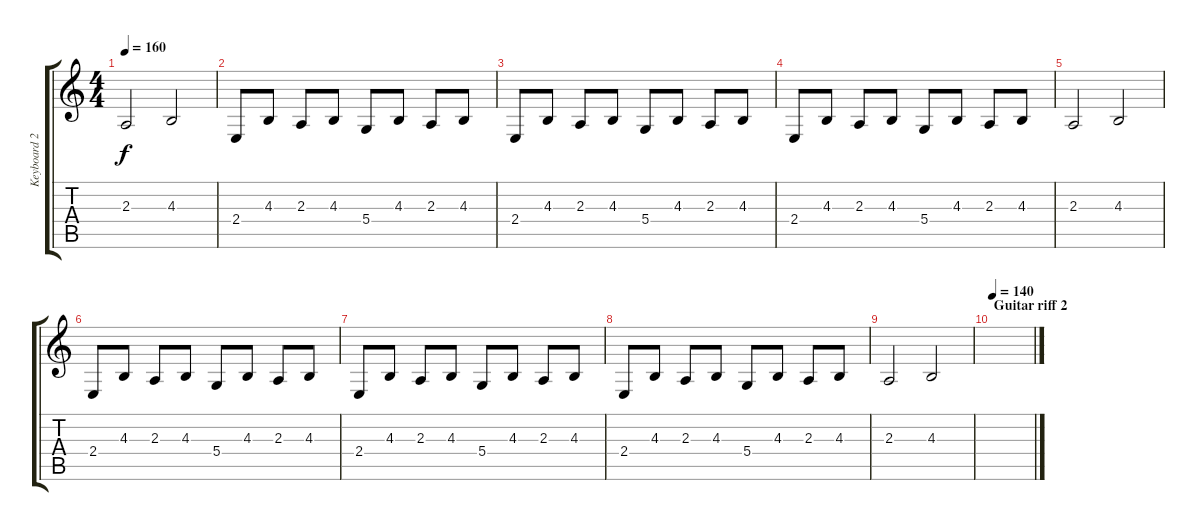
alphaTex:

\track ("Keyboard 2" "Keyboard 2") {instrument stringensemble1}
\staff {score tabs}
\tuning (E4 B3 G3 D3 A2 E2) {hide}
\ts (4 4)
\tempo 160
\clef g2
\ks c
2.3.2{dy f} 4.3.2 |
2.4.8 4.3.8 2.3.8 4.3.8 5.4.8 4.3.8 2.3.8 4.3.8 |
2.4.8 4.3.8 2.3.8 4.3.8 5.4.8 4.3.8 2.3.8 4.3.8 |
2.4.8 4.3.8 2.3.8 4.3.8 5.4.8 4.3.8 2.3.8 4.3.8 |
2.3.2 4.3.2 |
2.4.8 4.3.8 2.3.8 4.3.8 5.4.8 4.3.8 2.3.8 4.3.8 |
2.4.8 4.3.8 2.3.8 4.3.8 5.4.8 4.3.8 2.3.8 4.3.8 |
2.4.8 4.3.8 2.3.8 4.3.8 5.4.8 4.3.8 2.3.8 4.3.8 |
2.3.2 4.3.2 |
\section ("" "Guitar riff 2")
\tempo 140
